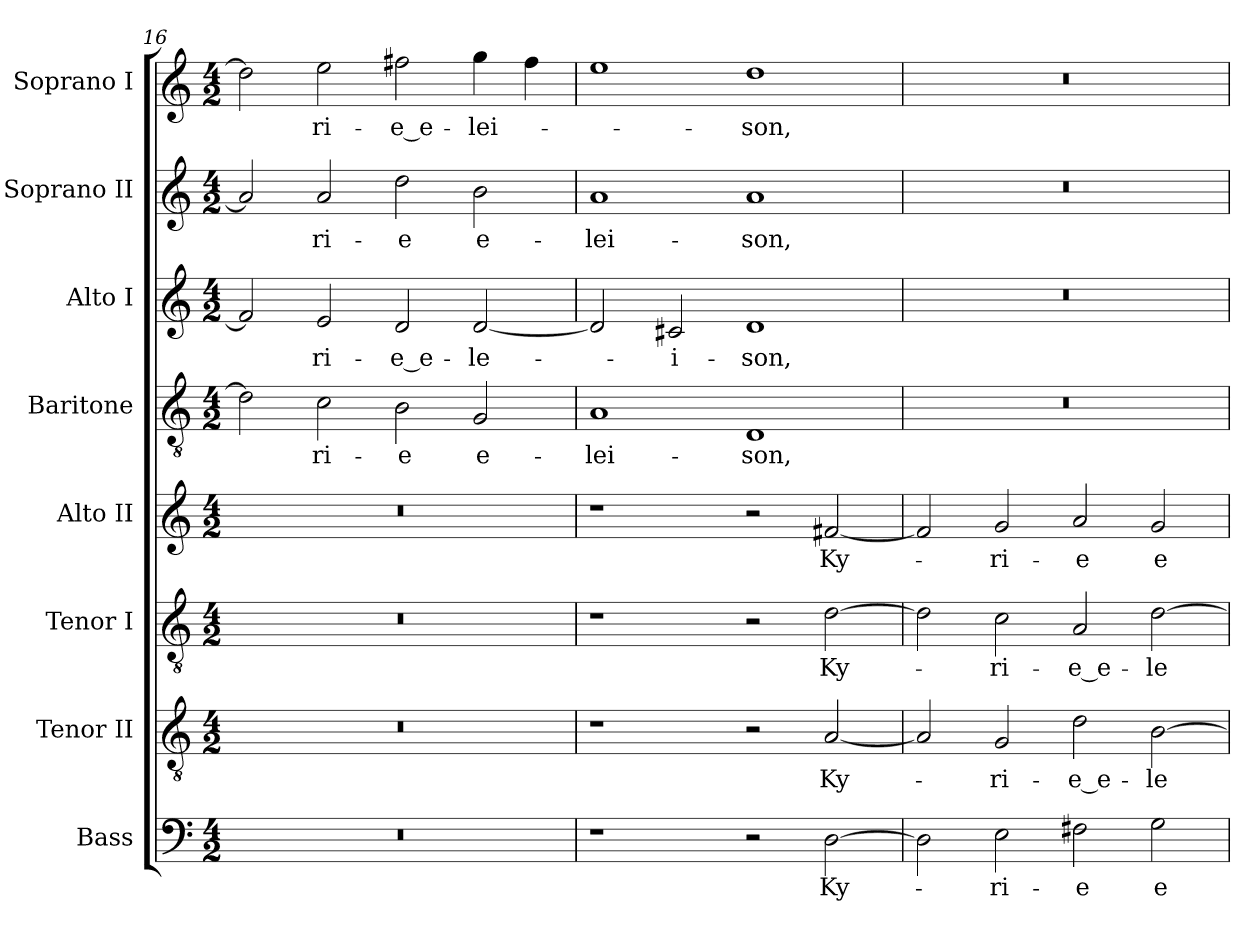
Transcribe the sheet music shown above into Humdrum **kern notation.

**kern	**text	**kern	**text	**kern	**text	**kern	**text	**kern	**text	**kern	**text	**kern	**text	**kern	**text
*part8	*part8	*part7	*part7	*part6	*part6	*part5	*part5	*part4	*part4	*part3	*part3	*part2	*part2	*part1	*part1
*staff8	*staff8	*staff7	*staff7	*staff6	*staff6	*staff5	*staff5	*staff4	*staff4	*staff3	*staff3	*staff2	*staff2	*staff1	*staff1
*I"Bass	*	*I"Tenor II	*	*I"Tenor I	*	*I"Alto II	*	*I"Baritone	*	*I"Alto I	*	*I"Soprano II	*	*I"Soprano I	*
*clefF4	*	*clefGv2	*	*clefGv2	*	*clefG2	*	*clefGv2	*	*clefG2	*	*clefG2	*	*clefG2	*
*ITrd7c12	*	*ITrd7c12	*	*ITrd7c12	*	*	*	*ITrd7c12	*	*	*	*	*	*	*
*k[]	*	*k[]	*	*k[]	*	*k[]	*	*k[]	*	*k[]	*	*k[]	*	*k[]	*
*C:	*	*C:	*	*C:	*	*C:	*	*C:	*	*C:	*	*C:	*	*C:	*
*M4/2	*	*M4/2	*	*M4/2	*	*M4/2	*	*M4/2	*	*M4/2	*	*M4/2	*	*M4/2	*
=16	=16	=16	=16	=16	=16	=16	=16	=16	=16	=16	=16	=16	=16	=16	=16
!LO:N:vis=1	!	!LO:N:vis=1	!	!LO:N:vis=1	!	!LO:N:vis=1	!	!	!	!	!	!	!	!	!
0r	.	0r	.	0r	.	0r	.	2Di\]	.	2fi/]	.	2ai/]	.	2ddi\]	.
!	!	!	!	!	!	!	!	!	!LO:LY:b:color=#000000	!	!	!	!	!	!
!	!	!	!	!	!	!	!	!	!	!	!LO:LY:b:color=#000000	!	!	!	!
!	!	!	!	!	!	!	!	!	!	!	!	!	!LO:LY:b:color=#000000	!	!
!	!	!	!	!	!	!	!	!	!	!	!	!	!	!	!LO:LY:b:color=#000000
.	.	.	.	.	.	.	.	2Ci\	-ri-	2ei/	-ri-	2ai/	-ri-	2eei\	-ri-
!	!	!	!	!	!	!	!	!	!LO:LY:b:color=#000000	!	!	!	!	!	!
!	!	!	!	!	!	!	!	!	!	!	!LO:LY:b:color=#000000	!	!	!	!
!	!	!	!	!	!	!	!	!	!	!	!	!	!LO:LY:b:color=#000000	!	!
!	!	!	!	!	!	!	!	!	!	!	!	!	!	!	!LO:LY:b:color=#000000
.	.	.	.	.	.	.	.	2BBi\	-e	2di/	-e_e-	2ddi\	-e	2ff#Xi\	-e_e-
!	!	!	!	!	!	!	!	!	!LO:LY:b:color=#000000	!	!	!	!	!	!
!	!	!	!	!	!	!	!	!	!	!	!LO:LY:b:color=#000000	!	!	!	!
!	!	!	!	!	!	!	!	!	!	!	!	!	!LO:LY:b:color=#000000	!	!
!	!	!	!	!	!	!	!	!	!	!	!	!	!	!	!LO:LY:b:color=#000000
.	.	.	.	.	.	.	.	2GGi/	e-	[<2di/	-le-	2bi\	e-	4ggi\	-lei-
.	.	.	.	.	.	.	.	.	.	.	.	.	.	4ff#i\	.
!!LO:LB:g=z
=17	=17	=17	=17	=17	=17	=17	=17	=17	=17	=17	=17	=17	=17	=17	=17
!	!	!	!	!	!	!	!	!	!LO:LY:b:color=#000000	!	!	!	!	!	!
!	!	!	!	!	!	!	!	!	!	!	!	!	!LO:LY:b:color=#000000	!	!
1r	.	1r	.	1r	.	1r	.	1AAi	-lei-	2di/]	.	1ai	-lei-	1eei	.
!	!	!	!	!	!	!	!	!	!	!	!LO:LY:b:color=#000000	!	!	!	!
.	.	.	.	.	.	.	.	.	.	2c#Xi/	-i-	.	.	.	.
!	!	!	!	!	!	!	!	!	!LO:LY:b:color=#000000	!	!	!	!	!	!
!	!	!	!	!	!	!	!	!	!	!	!LO:LY:b:color=#000000	!	!	!	!
!	!	!	!	!	!	!	!	!	!	!	!	!	!LO:LY:b:color=#000000	!	!
!	!	!	!	!	!	!	!	!	!	!	!	!	!	!	!LO:LY:b:color=#000000
2r	.	2r	.	2r	.	2r	.	1DDi	-son,	1di	-son,	1ai	-son,	1ddi	-son,
!	!LO:LY:b:color=#000000	!	!	!	!	!	!	!	!	!	!	!	!	!	!
!	!	!	!LO:LY:b:color=#000000	!	!	!	!	!	!	!	!	!	!	!	!
!	!	!	!	!	!LO:LY:b:color=#000000	!	!	!	!	!	!	!	!	!	!
!	!	!	!	!	!	!	!LO:LY:b:color=#000000	!	!	!	!	!	!	!	!
[>2DDi\	Ky-	[<2AAi/	Ky-	[>2Di\	Ky-	[<2f#Xi/	Ky-	.	.	.	.	.	.	.	.
=18	=18	=18	=18	=18	=18	=18	=18	=18	=18	=18	=18	=18	=18	=18	=18
!	!	!	!	!	!	!	!	!LO:N:vis=1	!	!LO:N:vis=1	!	!LO:N:vis=1	!	!LO:N:vis=1	!
2DDi\]	.	2AAi/]	.	2Di\]	.	2f#i/]	.	0r	.	0r	.	0r	.	0r	.
!	!LO:LY:b:color=#000000	!	!	!	!	!	!	!	!	!	!	!	!	!	!
!	!	!	!LO:LY:b:color=#000000	!	!	!	!	!	!	!	!	!	!	!	!
!	!	!	!	!	!LO:LY:b:color=#000000	!	!	!	!	!	!	!	!	!	!
!	!	!	!	!	!	!	!LO:LY:b:color=#000000	!	!	!	!	!	!	!	!
2EEi\	-ri-	2GGi/	-ri-	2Ci\	-ri-	2gi/	-ri-	.	.	.	.	.	.	.	.
!	!LO:LY:b:color=#000000	!	!	!	!	!	!	!	!	!	!	!	!	!	!
!	!	!	!LO:LY:b:color=#000000	!	!	!	!	!	!	!	!	!	!	!	!
!	!	!	!	!	!LO:LY:b:color=#000000	!	!	!	!	!	!	!	!	!	!
!	!	!	!	!	!	!	!LO:LY:b:color=#000000	!	!	!	!	!	!	!	!
2FF#Xi\	-e	2Di\	-e_e-	2AAi/	-e_e-	2ai/	-e	.	.	.	.	.	.	.	.
!	!LO:LY:b:color=#000000	!	!	!	!	!	!	!	!	!	!	!	!	!	!
!	!	!	!LO:LY:b:color=#000000	!	!	!	!	!	!	!	!	!	!	!	!
!	!	!	!	!	!LO:LY:b:color=#000000	!	!	!	!	!	!	!	!	!	!
!	!	!	!	!	!	!	!LO:LY:b:color=#000000	!	!	!	!	!	!	!	!
2GGi\	e-	[>2BBi\	-le-	[>2Di\	-le-	2gi/	e-	.	.	.	.	.	.	.	.
=	=	=	=	=	=	=	=	=	=	=	=	=	=	=	=
*-	*-	*-	*-	*-	*-	*-	*-	*-	*-	*-	*-	*-	*-	*-	*-
